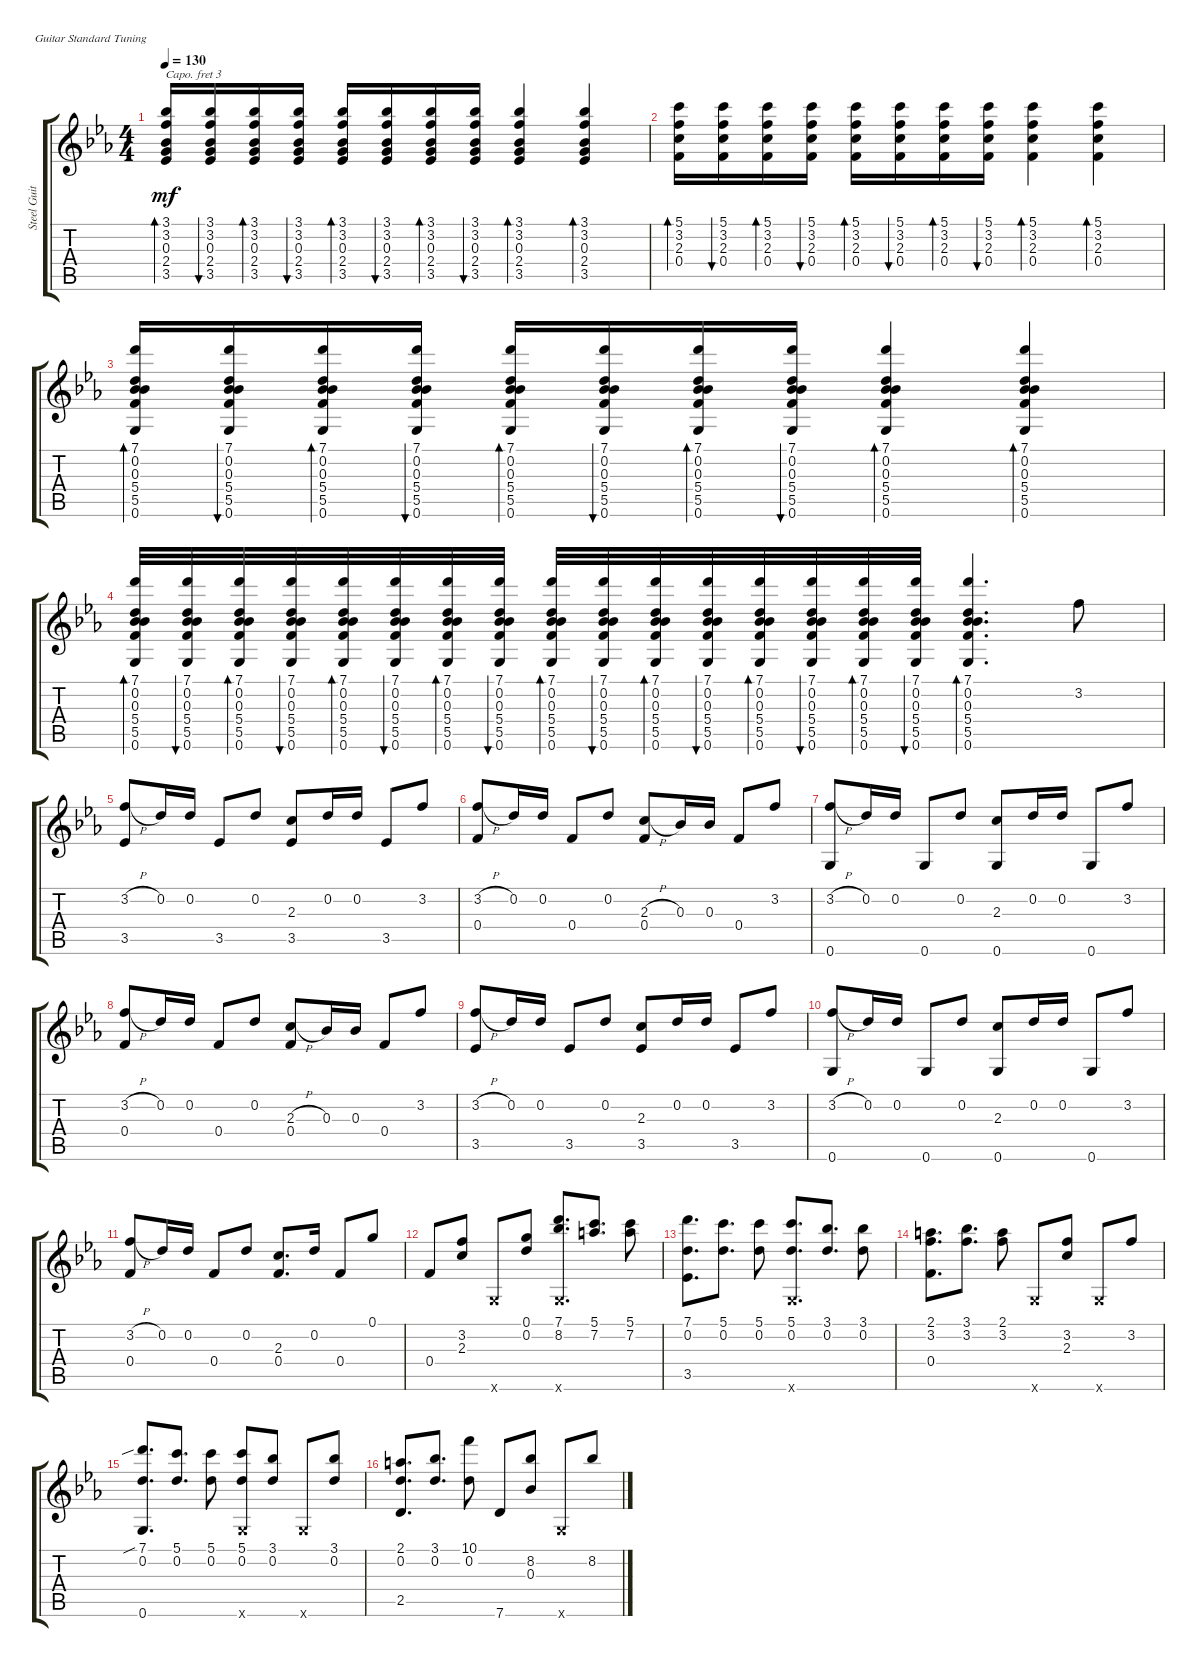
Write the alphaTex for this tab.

\defaultSystemsLayout 4
\bracketExtendMode groupsimilarinstruments
\otherSystemsTrackNameOrientation horizontal
\track ("Steel Guitar" "Steel Guit") {instrument acousticguitarsteel}
\staff {score tabs}
\capo 3
\tuning (E4 B3 G3 D3 A2 E2)
\ts (4 4)
\tempo 130
\clef g2
\ks eb
(3.5{acc forcenatural} 2.4{acc forcenatural} 0.3{acc forcenatural} 3.2{acc forcenatural} 3.1{acc forcenatural}).16{bd 30 dy mf beam Up} (3.5{acc forcenatural} 2.4{acc forcenatural} 0.3{acc forcenatural} 3.2{acc forcenatural} 3.1{acc forcenatural}).16{bu 30 beam Up} (3.5{acc forcenatural} 2.4{acc forcenatural} 0.3{acc forcenatural} 3.2{acc forcenatural} 3.1{acc forcenatural}).16{bd 30 beam Up} (3.5{acc forcenatural} 2.4{acc forcenatural} 0.3{acc forcenatural} 3.2{acc forcenatural} 3.1{acc forcenatural}).16{bu 30 beam Up} (3.5{acc forcenatural} 2.4{acc forcenatural} 0.3{acc forcenatural} 3.2{acc forcenatural} 3.1{acc forcenatural}).16{bd 30 beam Up} (3.5{acc forcenatural} 2.4{acc forcenatural} 0.3{acc forcenatural} 3.2{acc forcenatural} 3.1{acc forcenatural}).16{bu 30 beam Up} (3.5{acc forcenatural} 2.4{acc forcenatural} 0.3{acc forcenatural} 3.2{acc forcenatural} 3.1{acc forcenatural}).16{bd 30 beam Up} (3.5{acc forcenatural} 2.4{acc forcenatural} 0.3{acc forcenatural} 3.2{acc forcenatural} 3.1{acc forcenatural}).16{bu 30 beam Up} (3.5{acc forcenatural} 2.4{acc forcenatural} 0.3{acc forcenatural} 3.2{acc forcenatural} 3.1{acc forcenatural}).4{bd 30 beam Up} (3.5{acc forcenatural} 2.4{acc forcenatural} 0.3{acc forcenatural} 3.2{acc forcenatural} 3.1{acc forcenatural}).4{bd 30 beam Up} |
(0.4{acc forcenatural} 2.3{acc forcenatural} 3.2{acc forcenatural} 5.1{acc forcenatural}).16{bd 30 beam Down} (0.4{acc forcenatural} 2.3{acc forcenatural} 3.2{acc forcenatural} 5.1{acc forcenatural}).16{bu 30 beam Down} (0.4{acc forcenatural} 2.3{acc forcenatural} 3.2{acc forcenatural} 5.1{acc forcenatural}).16{bd 30 beam Down} (0.4{acc forcenatural} 2.3{acc forcenatural} 3.2{acc forcenatural} 5.1{acc forcenatural}).16{bu 30 beam Down} (0.4{acc forcenatural} 2.3{acc forcenatural} 3.2{acc forcenatural} 5.1{acc forcenatural}).16{bd 30 beam Down} (0.4{acc forcenatural} 2.3{acc forcenatural} 3.2{acc forcenatural} 5.1{acc forcenatural}).16{bu 30 beam Down} (0.4{acc forcenatural} 2.3{acc forcenatural} 3.2{acc forcenatural} 5.1{acc forcenatural}).16{bd 30 beam Down} (0.4{acc forcenatural} 2.3{acc forcenatural} 3.2{acc forcenatural} 5.1{acc forcenatural}).16{bu 30 beam Down} (0.4{acc forcenatural} 2.3{acc forcenatural} 3.2{acc forcenatural} 5.1{acc forcenatural}).4{bd 30 beam Down} (0.4{acc forcenatural} 2.3{acc forcenatural} 3.2{acc forcenatural} 5.1{acc forcenatural}).4{bd 30 beam Down} |
(0.6{acc forcenatural} 5.5{acc forcenatural} 5.4{acc forcenatural} 0.3{acc forcenatural} 0.2{acc forcenatural} 7.1{acc forcenatural}).16{bd 30 beam Up} (0.6{acc forcenatural} 5.5{acc forcenatural} 5.4{acc forcenatural} 0.3{acc forcenatural} 0.2{acc forcenatural} 7.1{acc forcenatural}).16{bu 30 beam Up} (0.6{acc forcenatural} 5.5{acc forcenatural} 5.4{acc forcenatural} 0.3{acc forcenatural} 0.2{acc forcenatural} 7.1{acc forcenatural}).16{bd 30 beam Up} (0.6{acc forcenatural} 5.5{acc forcenatural} 5.4{acc forcenatural} 0.3{acc forcenatural} 0.2{acc forcenatural} 7.1{acc forcenatural}).16{bu 30 beam Up} (0.6{acc forcenatural} 5.5{acc forcenatural} 5.4{acc forcenatural} 0.3{acc forcenatural} 0.2{acc forcenatural} 7.1{acc forcenatural}).16{bd 30 beam Up} (0.6{acc forcenatural} 5.5{acc forcenatural} 5.4{acc forcenatural} 0.3{acc forcenatural} 0.2{acc forcenatural} 7.1{acc forcenatural}).16{bu 30 beam Up} (0.6{acc forcenatural} 5.5{acc forcenatural} 5.4{acc forcenatural} 0.3{acc forcenatural} 0.2{acc forcenatural} 7.1{acc forcenatural}).16{bd 30 beam Up} (0.6{acc forcenatural} 5.5{acc forcenatural} 5.4{acc forcenatural} 0.3{acc forcenatural} 0.2{acc forcenatural} 7.1{acc forcenatural}).16{bu 30 beam Up} (0.6{acc forcenatural} 5.5{acc forcenatural} 5.4{acc forcenatural} 0.3{acc forcenatural} 0.2{acc forcenatural} 7.1{acc forcenatural}).4{bd 30 beam Up} (0.6{acc forcenatural} 5.5{acc forcenatural} 5.4{acc forcenatural} 0.3{acc forcenatural} 0.2{acc forcenatural} 7.1{acc forcenatural}).4{bd 30 beam Up} |
(0.6{acc forcenatural} 5.5{acc forcenatural} 5.4{acc forcenatural} 0.3{acc forcenatural} 0.2{acc forcenatural} 7.1{acc forcenatural}).32{bd 30 beam Up} (0.6{acc forcenatural} 5.5{acc forcenatural} 5.4{acc forcenatural} 0.3{acc forcenatural} 0.2{acc forcenatural} 7.1{acc forcenatural}).32{bu 30 beam Up} (0.6{acc forcenatural} 5.5{acc forcenatural} 5.4{acc forcenatural} 0.3{acc forcenatural} 0.2{acc forcenatural} 7.1{acc forcenatural}).32{bd 30 beam Up} (0.6{acc forcenatural} 5.5{acc forcenatural} 5.4{acc forcenatural} 0.3{acc forcenatural} 0.2{acc forcenatural} 7.1{acc forcenatural}).32{bu 30 beam Up} (0.6{acc forcenatural} 5.5{acc forcenatural} 5.4{acc forcenatural} 0.3{acc forcenatural} 0.2{acc forcenatural} 7.1{acc forcenatural}).32{bd 30 beam Up} (0.6{acc forcenatural} 5.5{acc forcenatural} 5.4{acc forcenatural} 0.3{acc forcenatural} 0.2{acc forcenatural} 7.1{acc forcenatural}).32{bu 30 beam Up} (0.6{acc forcenatural} 5.5{acc forcenatural} 5.4{acc forcenatural} 0.3{acc forcenatural} 0.2{acc forcenatural} 7.1{acc forcenatural}).32{bd 30 beam Up} (0.6{acc forcenatural} 5.5{acc forcenatural} 5.4{acc forcenatural} 0.3{acc forcenatural} 0.2{acc forcenatural} 7.1{acc forcenatural}).32{bu 30 beam Up} (0.6{acc forcenatural} 5.5{acc forcenatural} 5.4{acc forcenatural} 0.3{acc forcenatural} 0.2{acc forcenatural} 7.1{acc forcenatural}).32{bd 30 beam Up} (0.6{acc forcenatural} 5.5{acc forcenatural} 5.4{acc forcenatural} 0.3{acc forcenatural} 0.2{acc forcenatural} 7.1{acc forcenatural}).32{bu 30 beam Up} (0.6{acc forcenatural} 5.5{acc forcenatural} 5.4{acc forcenatural} 0.3{acc forcenatural} 0.2{acc forcenatural} 7.1{acc forcenatural}).32{bd 30 beam Up} (0.6{acc forcenatural} 5.5{acc forcenatural} 5.4{acc forcenatural} 0.3{acc forcenatural} 0.2{acc forcenatural} 7.1{acc forcenatural}).32{bu 30 beam Up} (0.6{acc forcenatural} 5.5{acc forcenatural} 5.4{acc forcenatural} 0.3{acc forcenatural} 0.2{acc forcenatural} 7.1{acc forcenatural}).32{bd 30 beam Up} (0.6{acc forcenatural} 5.5{acc forcenatural} 5.4{acc forcenatural} 0.3{acc forcenatural} 0.2{acc forcenatural} 7.1{acc forcenatural}).32{bu 30 beam Up} (0.6{acc forcenatural} 5.5{acc forcenatural} 5.4{acc forcenatural} 0.3{acc forcenatural} 0.2{acc forcenatural} 7.1{acc forcenatural}).32{bd 30 beam Up} (0.6{acc forcenatural} 5.5{acc forcenatural} 5.4{acc forcenatural} 0.3{acc forcenatural} 0.2{acc forcenatural} 7.1{acc forcenatural}).32{bu 30 beam Up} (0.6{acc forcenatural} 5.5{acc forcenatural} 5.4{acc forcenatural} 0.3{acc forcenatural} 0.2{acc forcenatural} 7.1{acc forcenatural}).4{d bd 30 beam Up} 3.2{acc forcenatural}.8{beam Down} |
(3.2{h acc forcenatural} 3.5{acc forcenatural}).8{beam Up} 0.2{acc forcenatural}.16{beam Up} 0.2{acc forcenatural}.16{beam Up} 3.5{acc forcenatural}.8{beam Up} 0.2{acc forcenatural}.8{beam Up} (2.3{acc forcenatural} 3.5{acc forcenatural}).8{beam Up} 0.2{acc forcenatural}.16{beam Up} 0.2{acc forcenatural}.16{beam Up} 3.5{acc forcenatural}.8{beam Up} 3.2{acc forcenatural}.8{beam Up} |
(3.2{h acc forcenatural} 0.4{acc forcenatural}).8{beam Up} 0.2{acc forcenatural}.16{beam Up} 0.2{acc forcenatural}.16{beam Up} 0.4{acc forcenatural}.8{beam Up} 0.2{acc forcenatural}.8{beam Up} (2.3{h acc forcenatural} 0.4{acc forcenatural}).8{beam Up} 0.3{acc forcenatural}.16{beam Up} 0.3{acc forcenatural}.16{beam Up} 0.4{acc forcenatural}.8{beam Up} 3.2{acc forcenatural}.8{beam Up} |
(3.2{h acc forcenatural} 0.6{acc forcenatural}).8{beam Up} 0.2{acc forcenatural}.16{beam Up} 0.2{acc forcenatural}.16{beam Up} 0.6{acc forcenatural}.8{beam Up} 0.2{acc forcenatural}.8{beam Up} (2.3{acc forcenatural} 0.6{acc forcenatural}).8{beam Up} 0.2{acc forcenatural}.16{beam Up} 0.2{acc forcenatural}.16{beam Up} 0.6{acc forcenatural}.8{beam Up} 3.2{acc forcenatural}.8{beam Up} |
(3.2{h acc forcenatural} 0.4{acc forcenatural}).8{beam Up} 0.2{acc forcenatural}.16{beam Up} 0.2{acc forcenatural}.16{beam Up} 0.4{acc forcenatural}.8{beam Up} 0.2{acc forcenatural}.8{beam Up} (2.3{h acc forcenatural} 0.4{acc forcenatural}).8{beam Up} 0.3{acc forcenatural}.16{beam Up} 0.3{acc forcenatural}.16{beam Up} 0.4{acc forcenatural}.8{beam Up} 3.2{acc forcenatural}.8{beam Up} |
(3.2{h acc forcenatural} 3.5{acc forcenatural}).8{beam Up} 0.2{acc forcenatural}.16{beam Up} 0.2{acc forcenatural}.16{beam Up} 3.5{acc forcenatural}.8{beam Up} 0.2{acc forcenatural}.8{beam Up} (2.3{acc forcenatural} 3.5{acc forcenatural}).8{beam Up} 0.2{acc forcenatural}.16{beam Up} 0.2{acc forcenatural}.16{beam Up} 3.5{acc forcenatural}.8{beam Up} 3.2{acc forcenatural}.8{beam Up} |
(3.2{h acc forcenatural} 0.6{acc forcenatural}).8{beam Up} 0.2{acc forcenatural}.16{beam Up} 0.2{acc forcenatural}.16{beam Up} 0.6{acc forcenatural}.8{beam Up} 0.2{acc forcenatural}.8{beam Up} (2.3{acc forcenatural} 0.6{acc forcenatural}).8{beam Up} 0.2{acc forcenatural}.16{beam Up} 0.2{acc forcenatural}.16{beam Up} 0.6{acc forcenatural}.8{beam Up} 3.2{acc forcenatural}.8{beam Up} |
(3.2{h acc forcenatural} 0.4{acc forcenatural}).8{beam Up} 0.2{acc forcenatural}.16{beam Up} 0.2{acc forcenatural}.16{beam Up} 0.4{acc forcenatural}.8{beam Up} 0.2{acc forcenatural}.8{beam Up} (2.3{acc forcenatural} 0.4{acc forcenatural}).8{d beam Up} 0.2{acc forcenatural}.16{beam Up} 0.4{acc forcenatural}.8{beam Up} 0.1{acc forcenatural}.8{beam Up} |
0.4{acc forcenatural}.8{beam Up} (3.2{acc forcenatural} 2.3{acc forcenatural}).8{beam Up} 0.6{x acc forcenatural}.8{beam Up} (0.1{acc forcenatural} 0.2{acc forcenatural}).8{beam Up} (8.2{acc forcenatural} 7.1{acc forcenatural} 0.6{x acc forcenatural}).8{d beam Up} (7.2{acc #} 5.1{acc forcenatural}).8{d beam Up} (7.2{acc #} 5.1{acc forcenatural}).8{beam Down} |
(7.1{acc forcenatural} 3.5{acc forcenatural} 0.2{acc forcenatural}).8{d beam Down} (5.1{acc forcenatural} 0.2{acc forcenatural}).8{d beam Down} (0.2{acc forcenatural} 5.1{acc forcenatural}).8{beam Down} (0.2{acc forcenatural} 5.1{acc forcenatural} 0.6{x acc forcenatural}).8{d beam Up} (3.1{acc forcenatural} 0.2{acc forcenatural}).8{d beam Up} (3.1{acc forcenatural} 0.2{acc forcenatural}).8{beam Down} |
(0.4{acc forcenatural} 3.2{acc forcenatural} 2.1{acc #}).8{d beam Down} (3.1{acc forcenatural} 3.2{acc forcenatural}).8{d beam Down} (2.1{acc #} 3.2{acc forcenatural}).8{beam Down} 0.6{x acc forcenatural}.8{beam Up} (2.3{acc forcenatural} 3.2{acc forcenatural}).8{beam Up} 0.6{x acc forcenatural}.8{beam Up} 3.2{acc forcenatural}.8{beam Up} |
(0.6{acc forcenatural} 0.2{acc forcenatural} 7.1{sib acc forcenatural}).8{d beam Up} (5.1{acc forcenatural} 0.2{acc forcenatural}).8{d beam Up} (0.2{acc forcenatural} 5.1{acc forcenatural}).8{beam Down} (5.1{acc forcenatural} 0.2{acc forcenatural} 0.6{x acc forcenatural}).8{beam Up} (0.2{acc forcenatural} 3.1{acc forcenatural}).8{beam Up} 0.6{x acc forcenatural}.8{beam Up} (3.1{acc forcenatural} 0.2{acc forcenatural}).8{beam Up} |
(2.5{acc forcenatural} 0.2{acc forcenatural} 2.1{acc #}).8{d beam Up} (3.1{acc forcenatural} 0.2{acc forcenatural}).8{d beam Up} (10.1{acc forcenatural} 0.2{acc forcenatural}).8{beam Down} 7.6{acc forcenatural}.8{beam Up} (8.2{acc forcenatural} 0.3{acc forcenatural}).8{beam Up} 0.6{x acc forcenatural}.8{beam Up} 8.2{acc forcenatural}.8{beam Up}
